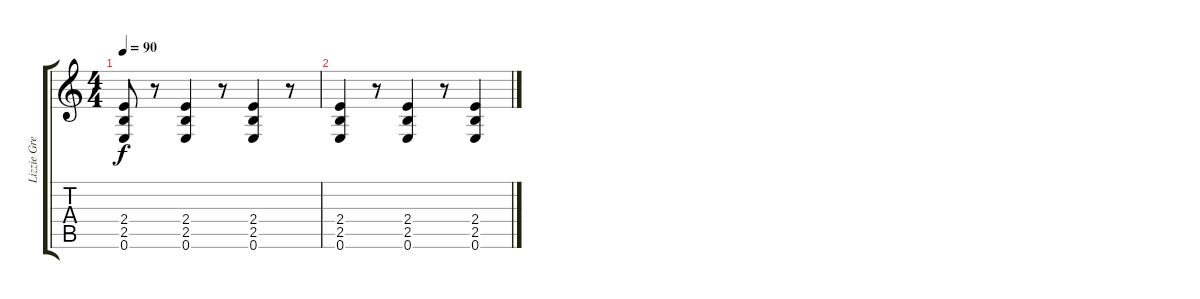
\track ("Lizzie Grey - Lead Guitar" "Lizzie Gre") {instrument distortionguitar}
\staff {score tabs}
\tuning (E4 B3 G3 D3 A2 E2) {hide}
\ts (4 4)
\tempo 90
\clef g2
\ks c
(2.4{t} 2.5{t} 0.6{t}).8{dy f} r.8 (2.4 2.5 0.6).4 r.8 (2.4 2.5 0.6).4 r.8 |
(2.4 2.5 0.6).4 r.8 (2.4 2.5 0.6).4 r.8 (2.4 2.5 0.6).4
